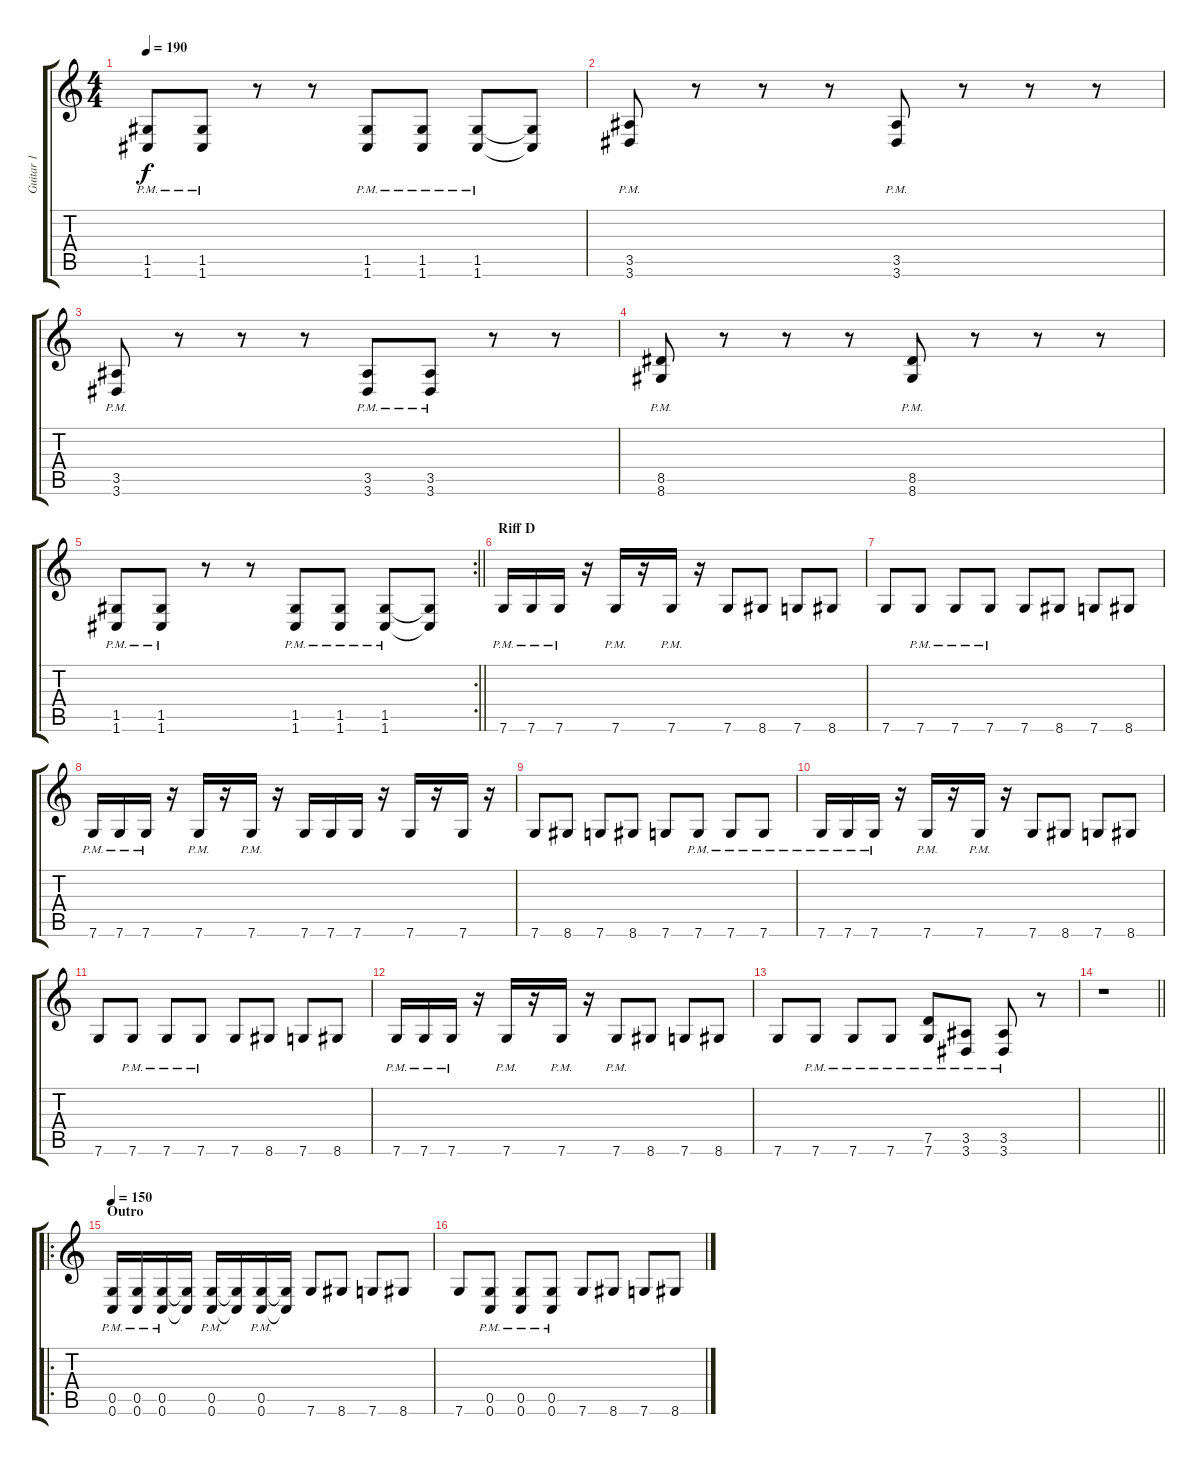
\track ("Guitar 1" "Guitar 1") {instrument distortionguitar}
\staff {score tabs}
\tuning (D4 A3 F3 C3 G2 C2) {hide}
\ts (4 4)
\tempo 190
\clef g2
\ks c
(1.5{pm} 1.6{pm}).8{dy f} (1.5{pm} 1.6{pm}).8 r.8 r.8 (1.5{pm} 1.6{pm}).8 (1.5{pm} 1.6{pm}).8 (1.5{pm} 1.6{pm}).8 (1.5{t} 1.6{t}).8 |
(3.5{pm} 3.6{pm}).8 r.8 r.8 r.8 (3.5{pm} 3.6{pm}).8 r.8 r.8 r.8 |
(3.5{pm} 3.6{pm}).8 r.8 r.8 r.8 (3.5{pm} 3.6{pm}).8 (3.5 3.6{pm}).8 r.8 r.8 |
(8.5{pm} 8.6{pm}).8 r.8 r.8 r.8 (8.5{pm} 8.6{pm}).8 r.8 r.8 r.8 |
\rc 2
\barLineRight lightlight
(1.5{pm} 1.6{pm}).8 (1.5{pm} 1.6{pm}).8 r.8 r.8 (1.5{pm} 1.6{pm}).8 (1.5{pm} 1.6{pm}).8 (1.5{pm} 1.6{pm}).8 (1.5{t} 1.6{t}).8 |
\section ("" "Riff D")
7.6{pm}.16 7.6{pm}.16 7.6{pm}.16 r.16 7.6{pm}.16 r.16 7.6{pm}.16 r.16 7.6.8 8.6.8 7.6.8 8.6.8 |
7.6.8 7.6{pm}.8 7.6{pm}.8 7.6{pm}.8 7.6.8 8.6.8 7.6.8 8.6.8 |
7.6{pm}.16 7.6{pm}.16 7.6{pm}.16 r.16 7.6{pm}.16 r.16 7.6{pm}.16 r.16 7.6.16 7.6.16 7.6.16 r.16 7.6.16 r.16 7.6.16 r.16 |
7.6.8 8.6.8 7.6.8 8.6.8 7.6.8 7.6{pm}.8 7.6{pm}.8 7.6{pm}.8 |
7.6{pm}.16 7.6{pm}.16 7.6{pm}.16 r.16 7.6{pm}.16 r.16 7.6{pm}.16 r.16 7.6.8 8.6.8 7.6.8 8.6.8 |
7.6.8 7.6{pm}.8 7.6{pm}.8 7.6{pm}.8 7.6.8 8.6.8 7.6.8 8.6.8 |
7.6{pm}.16 7.6{pm}.16 7.6{pm}.16 r.16 7.6{pm}.16 r.16 7.6{pm}.16 r.16 7.6{pm}.8 8.6.8 7.6.8 8.6.8 |
7.6.8 7.6{pm}.8 7.6{pm}.8 7.6{pm}.8 (7.5{pm} 7.6).8 (3.5{pm} 3.6).8 (3.5{pm} 3.6).8 r.8 |
\barLineRight lightlight
r.1 |
\ro
\section ("" "Outro")
\tempo 150
(0.5{pm} 0.6{pm}).16 (0.5{pm} 0.6{pm}).16 (0.5{pm} 0.6{pm}).16 (0.5{t} 0.6{t}).16 (0.5{pm} 0.6{pm}).16 (0.5{t} 0.6{t}).16 (0.5{pm} 0.6{pm}).16 (0.5{t} 0.6{t}).16 7.6.8 8.6.8 7.6.8 8.6.8 |
7.6.8 (0.5{pm} 0.6{pm}).8 (0.5{pm} 0.6{pm}).8 (0.5{pm} 0.6{pm}).8 7.6.8 8.6.8 7.6.8 8.6.8
